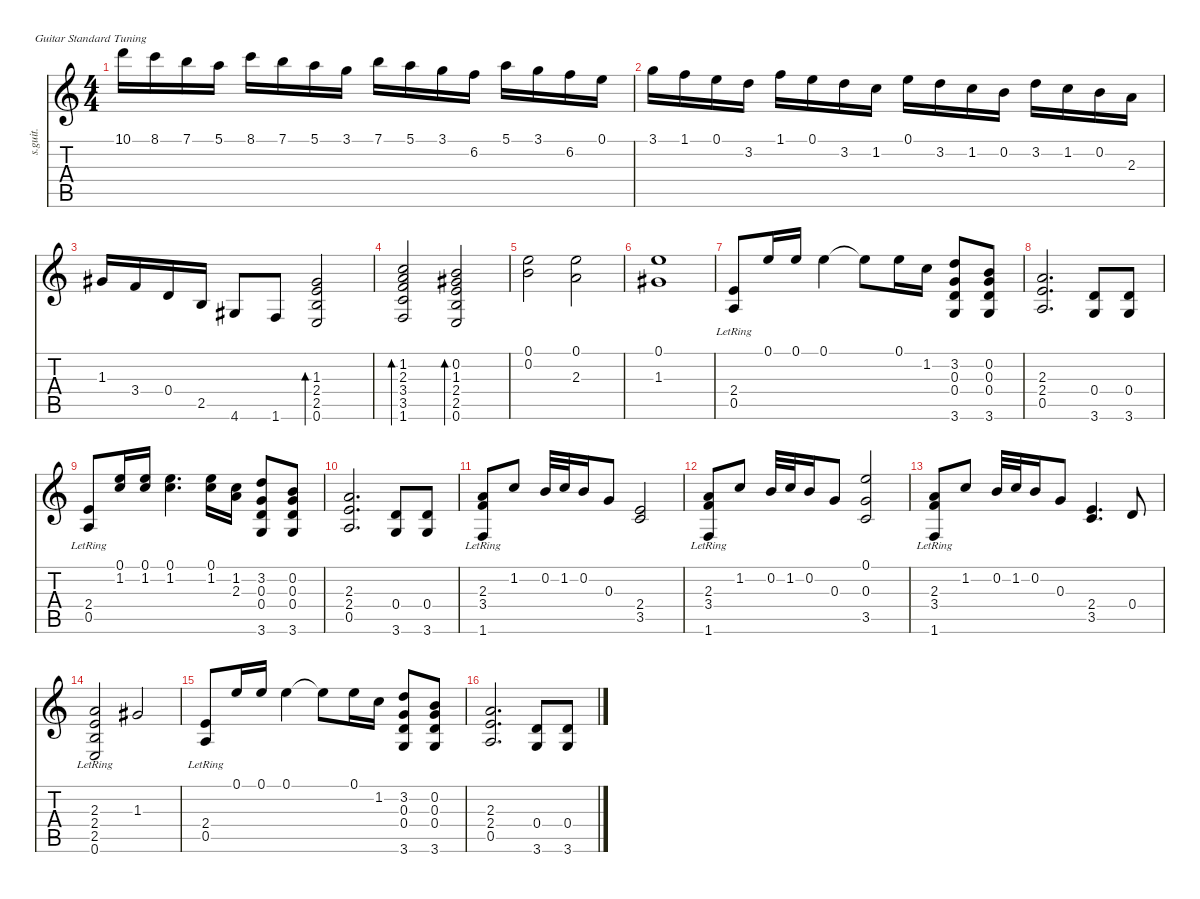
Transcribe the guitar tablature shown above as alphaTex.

\defaultSystemsLayout 4
\hideDynamics
\bracketExtendMode nobrackets
\track ("" "s.guit.") {instrument acousticguitarsteel}
\staff {score tabs}
\tuning (E4 B3 G3 D3 A2 E2)
\ts (4 4)
\tempo (150 hide)
\clef g2
\ks c
10.1.16{dy mf beam Down} 8.1.16{beam Down} 7.1.16{beam Down} 5.1.16{beam Down} 8.1.16{beam Down} 7.1.16{beam Down} 5.1.16{beam Down} 3.1.16{beam Down} 7.1.16{beam Down} 5.1.16{beam Down} 3.1.16{beam Down} 6.2.16{beam Down} 5.1.16{beam Down} 3.1.16{beam Down} 6.2.16{beam Down} 0.1.16{beam Down} |
\tempo (150 hide)
3.1.16{beam Down} 1.1.16{beam Down} 0.1.16{beam Down} 3.2.16{beam Down} 1.1.16{beam Down} 0.1.16{beam Down} 3.2.16{beam Down} 1.2.16{beam Down} 0.1.16{beam Down} 3.2.16{beam Down} 1.2.16{beam Down} 0.2.16{beam Down} 3.2.16{beam Down} 1.2.16{beam Down} 0.2.16{beam Down} 2.3.16{beam Down} |
\tempo (46 hide)
1.3{acc #}.16{beam Up} 3.4.16{beam Up} 0.4.16{beam Up} 2.5.16{beam Up} 4.6{acc #}.8{beam Up} 1.6.8{beam Up} (1.3{acc #} 2.4 2.5 0.6).2{bd 30 beam Up} |
(1.2 2.3 3.4 3.5 1.6).2{bd 30 beam Up} (0.2 1.3{acc #} 2.4 2.5 0.6).2{bd 30 beam Up} |
(0.1 0.2).2{beam Down} (0.1 2.3).2{dy f beam Down} |
(0.1 1.3{acc #}).1{beam Down} |
\tempo (80 hide)
(2.4{lr} 0.5{lr}).8{dy mf beam Up} 0.1.16{beam Up} 0.1.16{beam Up} 0.1.4{beam Down} 0.1{t}.8{beam Down} 0.1.16{beam Down} 1.2.16{beam Down} (3.2 0.3 0.4 3.6).8{beam Up} (0.2 0.3 0.4 3.6).8{beam Up} |
(2.3 2.4 0.5).2{d beam Up} (0.4 3.6).8{beam Up} (0.4 3.6).8{beam Up} |
(2.4{lr} 0.5{lr}).8{beam Up} (0.1 1.2).16{beam Up} (0.1 1.2).16{beam Up} (0.1 1.2).4{d beam Down} (0.1 1.2).16{beam Down} (1.2 2.3).16{beam Down} (3.2 0.3 0.4 3.6).8{beam Up} (0.2 0.3 0.4 3.6).8{beam Up} |
(2.3 2.4 0.5).2{d beam Up} (0.4 3.6).8{beam Up} (0.4 3.6).8{beam Up} |
(2.3{lr} 3.4{lr} 1.6{lr}).8{beam Up} 1.2.8{beam Up} 0.2.32{beam Up} 1.2.32{beam Up} 0.2.16{beam Up} 0.3.8{beam Up} (2.4 3.5).2{beam Up} |
(2.3{lr} 3.4{lr} 1.6{lr}).8{beam Up} 1.2.8{beam Up} 0.2.32{beam Up} 1.2.32{beam Up} 0.2.16{beam Up} 0.3.8{beam Up} (0.1 0.3 3.5).2{beam Up} |
(2.3{lr} 3.4{lr} 1.6{lr}).8{beam Up} 1.2.8{beam Up} 0.2.32{beam Up} 1.2.32{beam Up} 0.2.16{beam Up} 0.3.8{beam Up} (2.4 3.5).4{d beam Up} 0.4.8{beam Up} |
(2.3{lr} 2.4{lr} 2.5{lr} 0.6{lr}).2{beam Up} 1.3{acc #}.2{beam Up} |
(2.4{lr} 0.5{lr}).8{beam Up} 0.1.16{beam Up} 0.1.16{beam Up} 0.1.4{beam Down} 0.1{t}.8{beam Down} 0.1.16{beam Down} 1.2.16{beam Down} (3.2 0.3 0.4 3.6).8{beam Up} (0.2 0.3 0.4 3.6).8{beam Up} |
(2.3 2.4 0.5).2{d beam Up} (0.4 3.6).8{beam Up} (0.4 3.6).8{beam Up}
